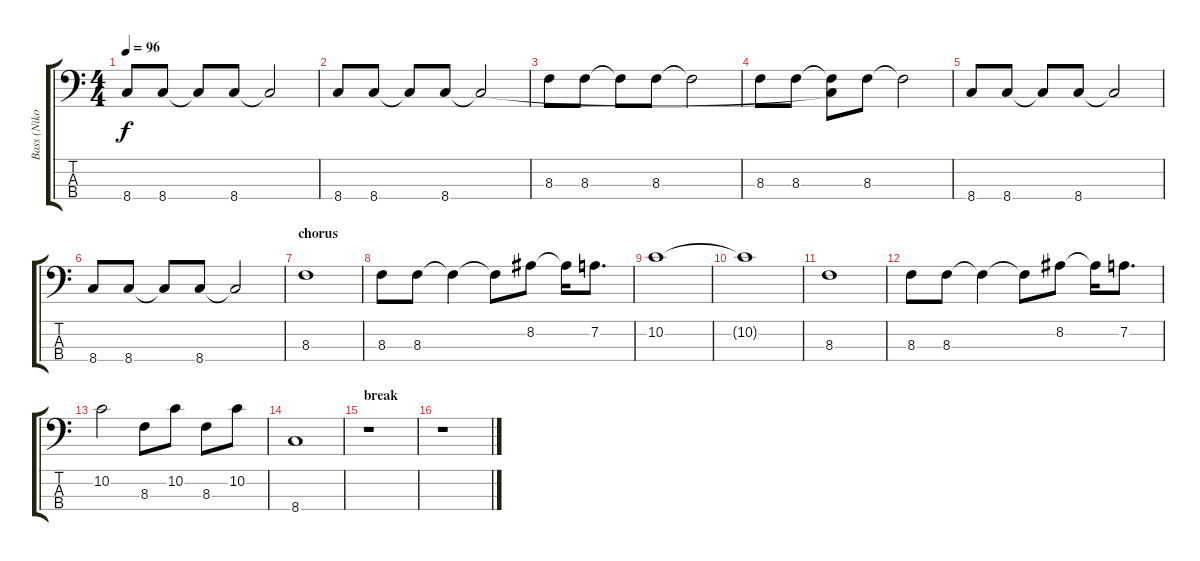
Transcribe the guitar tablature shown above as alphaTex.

\track ("Bass (Nikolai Fraiture)" "Bass (Niko") {instrument electricbassfinger}
\staff {score tabs}
\tuning (G2 D2 A1 E1) {hide}
\ts (4 4)
\tempo 96
\clef f4
\ks c
8.4.8{dy f} 8.4.8 8.4{t}.8 8.4.8 8.4{t}.2 |
8.4.8 8.4.8 8.4{t}.8 8.4.8 8.4{t}.2 |
8.3.8 8.3.8 8.3{t}.8 8.3.8 8.3{t}.2 |
8.3.8 8.3.8 (8.3{t} 8.4{t}).8 8.3.8 8.3{t}.2 |
8.4.8 8.4.8 8.4{t}.8 8.4.8 8.4{t}.2 |
8.4.8 8.4.8 8.4{t}.8 8.4.8 8.4{t}.2 |
\section ("" "chorus")
8.3.1 |
8.3.8 8.3.8 8.3{t}.4 8.3{t}.8 8.2.8 8.2{t}.16 7.2.8{d} |
10.2.1 |
10.2{t}.1 |
8.3.1 |
8.3.8 8.3.8 8.3{t}.4 8.3{t}.8 8.2.8 8.2{t}.16 7.2.8{d} |
10.2.2 8.3.8 10.2.8 8.3.8 10.2.8 |
8.4.1 |
\section ("" "break")
r.1 |
r.1
